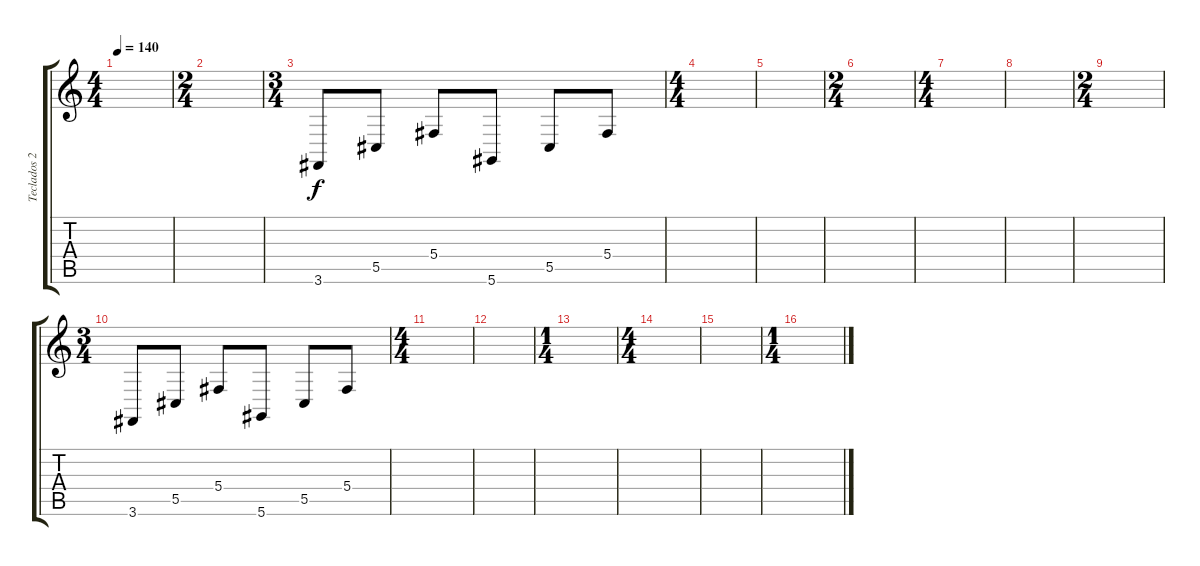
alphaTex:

\track ("Teclados 2" "Teclados 2") {instrument orchestralharp}
\staff {score tabs}
\tuning (Eb4 Bb3 Gb3 Db3 Ab2 Eb2) {hide}
\ts (4 4)
\tempo 140
\clef g2
\ks c
|
\ts (2 4)
|
\ts (3 4)
3.6.8 5.5.8 5.4.8 5.6.8 5.5.8 5.4.8 |
\ts (4 4)
|
|
\ts (2 4)
|
\ts (4 4)
|
|
\ts (2 4)
|
\ts (3 4)
3.6.8 5.5.8 5.4.8 5.6.8 5.5.8 5.4.8 |
\ts (4 4)
|
|
\ts (1 4)
|
\ts (4 4)
|
|
\ts (1 4)
